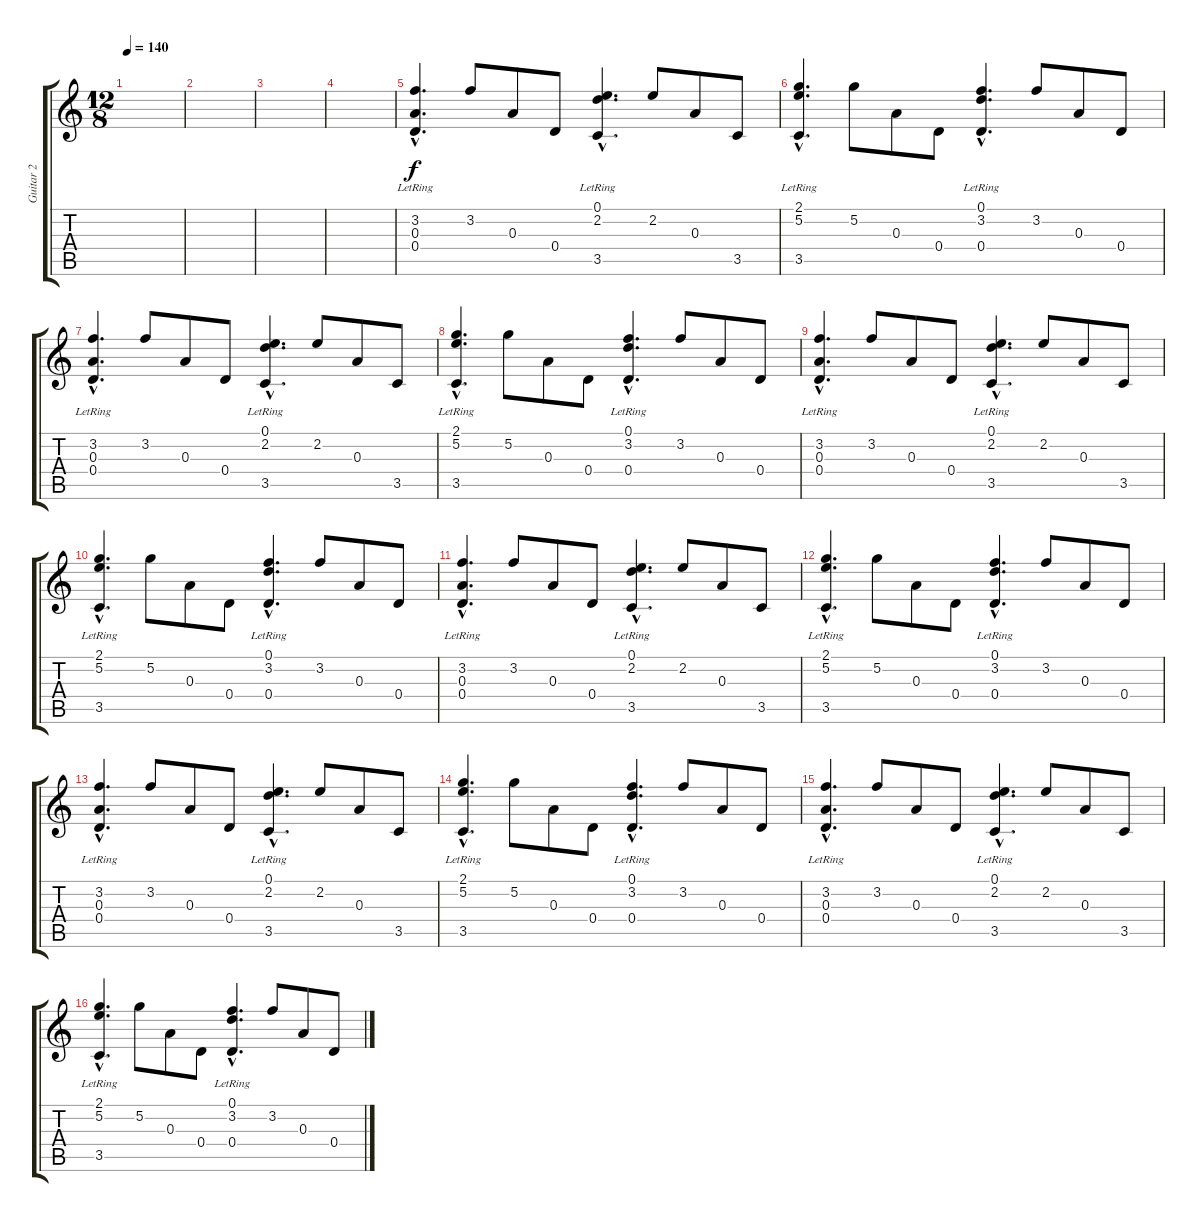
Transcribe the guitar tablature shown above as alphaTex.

\track ("Guitar 2" "Guitar 2") {instrument acousticguitarnylon}
\staff {score tabs}
\tuning (D4 D4 A3 D3 A2 D2) {hide}
\ts (12 8)
\tempo 140
\clef g2
\ks c
|
|
|
|
(3.2{hac} 0.3{hac lr} 0.4{hac lr}).4{d} 3.2.8 0.3.8 0.4.8 (0.1{hac lr} 2.2{hac lr} 3.5{hac lr}).4{d} 2.2.8 0.3.8 3.5.8 |
(2.1{hac lr} 5.2{hac lr} 3.5{hac lr}).4{d} 5.2.8 0.3.8 0.4.8 (0.1{hac lr} 3.2{hac lr} 0.4{hac lr}).4{d} 3.2.8 0.3.8 0.4.8 |
(3.2{hac lr} 0.3{hac lr} 0.4{hac lr}).4{d} 3.2.8 0.3.8 0.4.8 (0.1{hac lr} 2.2{hac lr} 3.5{hac lr}).4{d} 2.2.8 0.3.8 3.5.8 |
(2.1{hac lr} 5.2{hac lr} 3.5{hac lr}).4{d} 5.2.8 0.3.8 0.4.8 (0.1{hac lr} 3.2{hac lr} 0.4{hac lr}).4{d} 3.2.8 0.3.8 0.4.8 |
(3.2{hac lr} 0.3{hac lr} 0.4{hac lr}).4{d} 3.2.8 0.3.8 0.4.8 (0.1{hac lr} 2.2{hac lr} 3.5{hac lr}).4{d} 2.2.8 0.3.8 3.5.8 |
(2.1{hac lr} 5.2{hac lr} 3.5{hac lr}).4{d} 5.2.8 0.3.8 0.4.8 (0.1{hac lr} 3.2{hac lr} 0.4{hac lr}).4{d} 3.2.8 0.3.8 0.4.8 |
(3.2{hac lr} 0.3{hac lr} 0.4{hac lr}).4{d} 3.2.8 0.3.8 0.4.8 (0.1{hac lr} 2.2{hac lr} 3.5{hac lr}).4{d} 2.2.8 0.3.8 3.5.8 |
(2.1{hac lr} 5.2{hac lr} 3.5{hac lr}).4{d} 5.2.8 0.3.8 0.4.8 (0.1{hac lr} 3.2{hac lr} 0.4{hac lr}).4{d} 3.2.8 0.3.8 0.4.8 |
(3.2{hac lr} 0.3{hac lr} 0.4{hac lr}).4{d} 3.2.8 0.3.8 0.4.8 (0.1{hac lr} 2.2{hac lr} 3.5{hac lr}).4{d} 2.2.8 0.3.8 3.5.8 |
(2.1{hac lr} 5.2{hac lr} 3.5{hac lr}).4{d} 5.2.8 0.3.8 0.4.8 (0.1{hac lr} 3.2{hac lr} 0.4{hac lr}).4{d} 3.2.8 0.3.8 0.4.8 |
(3.2{hac lr} 0.3{hac lr} 0.4{hac lr}).4{d} 3.2.8 0.3.8 0.4.8 (0.1{hac lr} 2.2{hac lr} 3.5{hac lr}).4{d} 2.2.8 0.3.8 3.5.8 |
(2.1{hac lr} 5.2{hac lr} 3.5{hac lr}).4{d} 5.2.8 0.3.8 0.4.8 (0.1{hac lr} 3.2{hac lr} 0.4{hac lr}).4{d} 3.2.8 0.3.8 0.4.8
